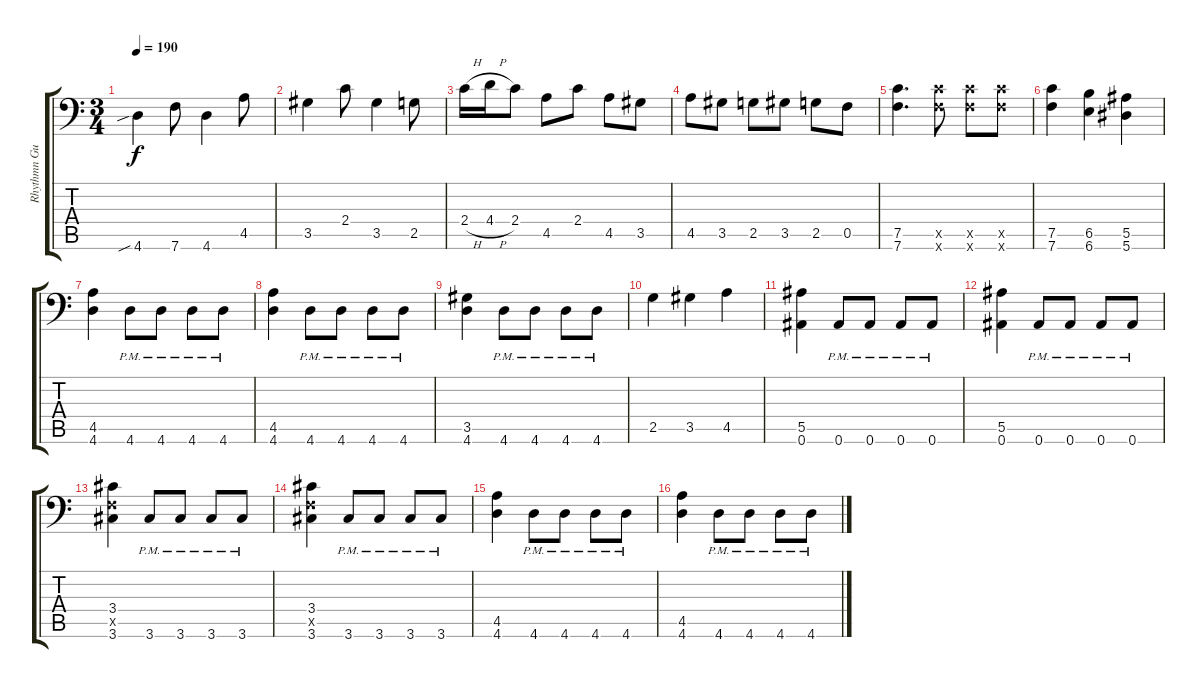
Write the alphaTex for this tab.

\track ("Rhythmn Guitar #2" "Rhythmn Gu") {instrument distortionguitar}
\staff {score tabs}
\tuning (C4 G3 Eb3 Bb2 F2 Bb1) {hide}
\ts (3 4)
\tempo 190
\clef f4
\ks c
4.6{sib}.4{dy f} 7.6.8 4.6.4 4.5.8 |
3.5.4 2.4.8 3.5.4 2.5.8 |
2.4{h}.16 4.4{h}.16 2.4.8 4.5.8 2.4.8 4.5.8 3.5.8 |
4.5.8 3.5.8 2.5.8 3.5.8 2.5.8 0.5.8 |
(7.5 7.6).4{d} (7.5{x} 7.6{x}).8 (7.5{x} 7.6{x}).8 (7.5{x} 7.6{x}).8 |
(7.5 7.6).4 (6.5 6.6).4 (5.5 5.6).4 |
(4.5 4.6).4 4.6{pm}.8 4.6{pm}.8 4.6{pm}.8 4.6{pm}.8 |
(4.5 4.6).4 4.6{pm}.8 4.6{pm}.8 4.6{pm}.8 4.6{pm}.8 |
(3.5 4.6).4 4.6{pm}.8 4.6{pm}.8 4.6{pm}.8 4.6{pm}.8 |
2.5.4 3.5.4 4.5.4 |
(5.5 0.6).4 0.6{pm}.8 0.6{pm}.8 0.6{pm}.8 0.6{pm}.8 |
(5.5 0.6).4 0.6{pm}.8 0.6{pm}.8 0.6{pm}.8 0.6{pm}.8 |
(3.4 0.5{x} 3.6).4 3.6{pm}.8 3.6{pm}.8 3.6{pm}.8 3.6{pm}.8 |
(3.4 0.5{x} 3.6).4 3.6{pm}.8 3.6{pm}.8 3.6{pm}.8 3.6{pm}.8 |
(4.5 4.6).4 4.6{pm}.8 4.6{pm}.8 4.6{pm}.8 4.6{pm}.8 |
(4.5 4.6).4 4.6{pm}.8 4.6{pm}.8 4.6{pm}.8 4.6{pm}.8
